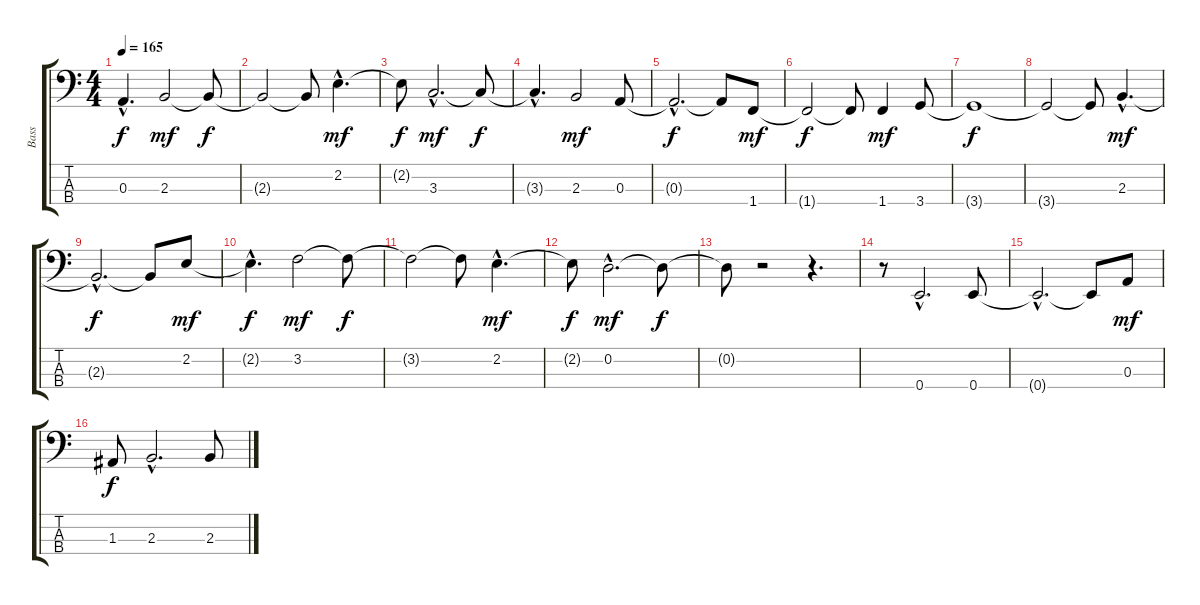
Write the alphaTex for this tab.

\track ("Bass" "Bass") {instrument fretlessbass}
\staff {score tabs}
\tuning (G2 D2 A1 E1) {hide}
\ts (4 4)
\tempo 165
\clef f4
\ks c
0.3{hac t}.4{d dy f} 2.3.2{dy mf} 2.3{t}.8{dy f} |
2.3{t}.2 2.3{t}.8 2.2{hac}.4{d dy mf} |
2.2{t}.8{dy f} 3.3{hac}.2{d dy mf} 3.3{t}.8{dy f} |
3.3{hac t}.4{d} 2.3.2{dy mf} 0.3.8 |
0.3{hac t}.2{d dy f} 0.3{t}.8 1.4.8{dy mf} |
1.4{t}.2{dy f} 1.4{t}.8 1.4.4{dy mf} 3.4.8 |
3.4{t}.1{dy f} |
3.4{t}.2 3.4{t}.8 2.3{hac}.4{d dy mf} |
2.3{hac t}.2{d dy f} 2.3{t}.8 2.2.8{dy mf} |
2.2{hac t}.4{d dy f} 3.2.2{dy mf} 3.2{t}.8{dy f} |
3.2{t}.2 3.2{t}.8 2.2{hac}.4{d dy mf} |
2.2{t}.8{dy f} 0.2{hac}.2{d dy mf} 0.2{t}.8{dy f} |
0.2{t}.8 r.2 r.4{d} |
r.8 0.4{hac}.2{d} 0.4.8 |
0.4{hac t}.2{d} 0.4{t}.8 0.3.8{dy mf} |
1.3.8{dy f} 2.3{hac}.2{d} 2.3.8
